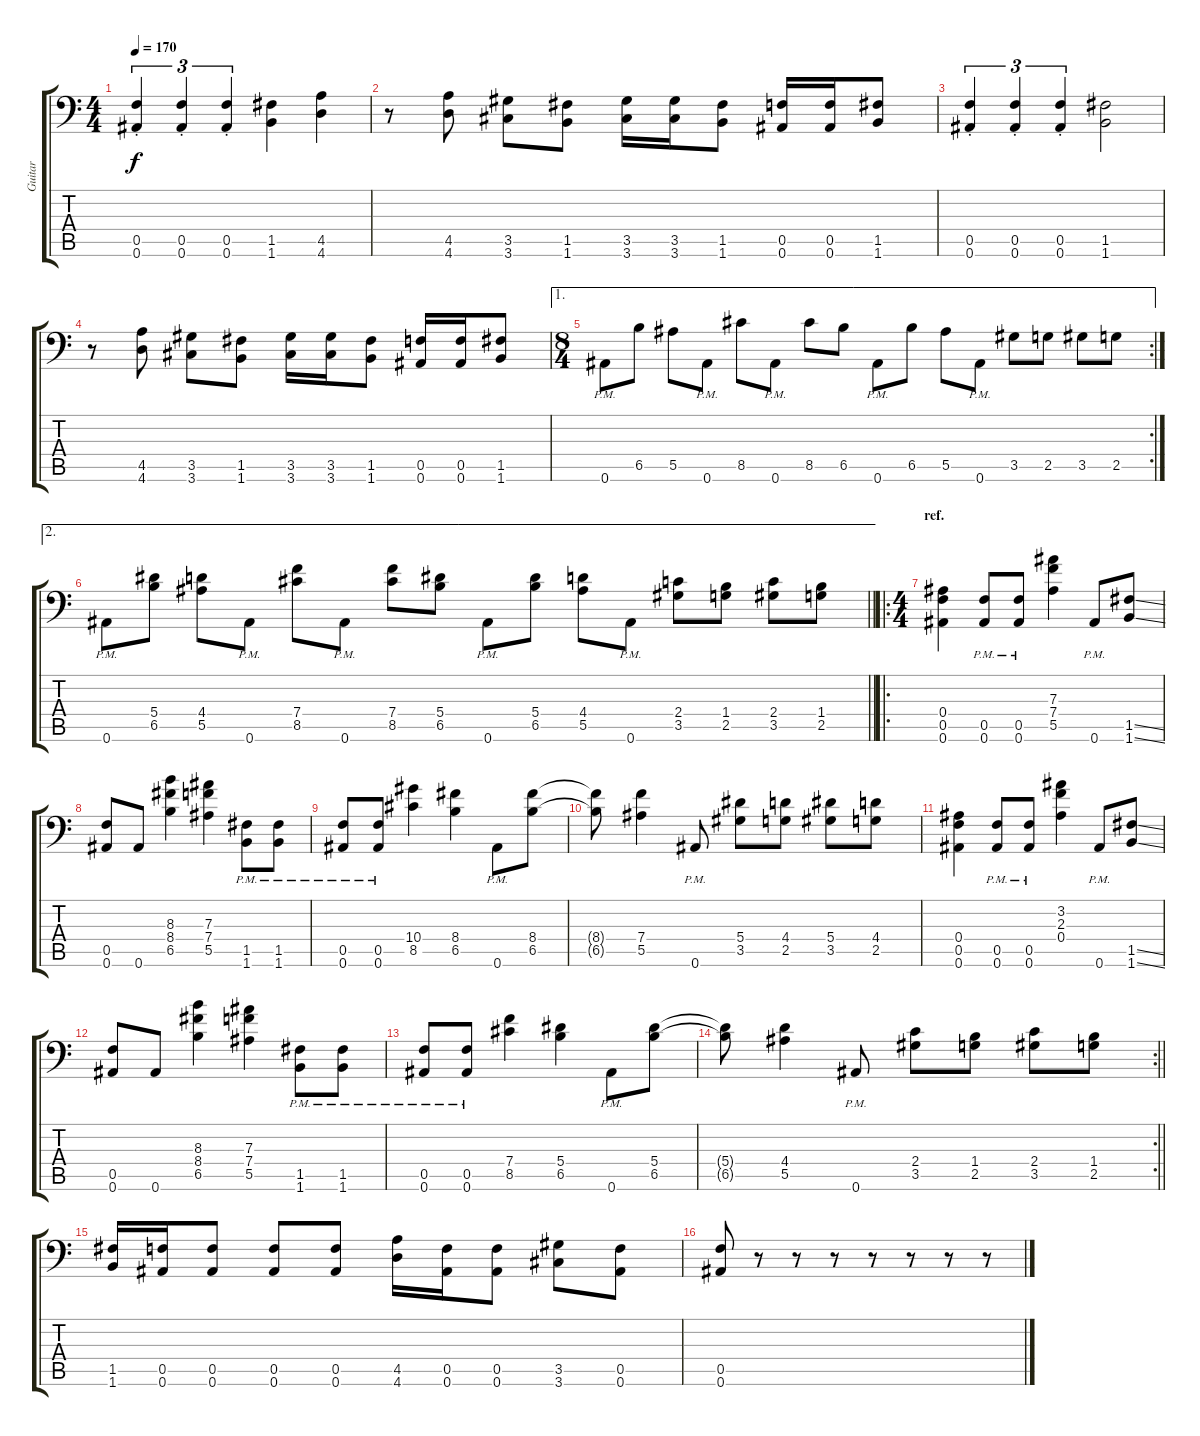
\track ("Guitar" "Guitar") {instrument distortionguitar}
\staff {score tabs}
\tuning (C4 G3 Eb3 Bb2 F2 Bb1) {hide}
\ts (4 4)
\tempo 170
\clef f4
\ks c
(0.5{st} 0.6{st}).4{tu (3 2) dy f} (0.5{st} 0.6{st}).4{tu (3 2)} (0.5{st} 0.6{st}).4{tu (3 2)} (1.5 1.6).4 (4.5 4.6).4 |
r.8 (4.5 4.6).8 (3.5 3.6).8 (1.5 1.6).8 (3.5 3.6).16 (3.5 3.6).16 (1.5 1.6).8 (0.5 0.6).16 (0.5 0.6).16 (1.5 1.6).8 |
(0.5{st} 0.6{st}).4{tu (3 2)} (0.5{st} 0.6{st}).4{tu (3 2)} (0.5{st} 0.6{st}).4{tu (3 2)} (1.5 1.6).2 |
r.8 (4.5 4.6).8 (3.5 3.6).8 (1.5 1.6).8 (3.5 3.6).16 (3.5 3.6).16 (1.5 1.6).8 (0.5 0.6).16 (0.5 0.6).16 (1.5 1.6).8 |
\ae 1
\rc 2
\ts (8 4)
0.6{pm}.8 6.5.8 5.5.8 0.6{pm}.8 8.5.8 0.6{pm}.8 8.5.8 6.5.8 0.6{pm}.8 6.5.8 5.5.8 0.6{pm}.8 3.5.8 2.5.8 3.5.8 2.5.8 |
\ae 2
\barLineRight lightlight
0.6{pm}.8 (5.4 6.5).8 (4.4 5.5).8 0.6{pm}.8 (7.4 8.5).8 0.6{pm}.8 (7.4 8.5).8 (5.4 6.5).8 0.6{pm}.8 (5.4 6.5).8 (4.4 5.5).8 0.6{pm}.8 (2.4 3.5).8 (1.4 2.5).8 (2.4 3.5).8 (1.4 2.5).8 |
\ro
\ts (4 4)
\section ("" "ref.")
(0.4 0.5 0.6).4 (0.5{pm} 0.6{pm}).8 (0.5{pm} 0.6{pm}).8 (7.3 7.4 5.5).4 0.6{pm}.8 (1.5{ss} 1.6{ss}).8 |
(0.5 0.6).8 0.6.8 (8.3 8.4 6.5).4 (7.3 7.4 5.5).4 (1.5{pm} 1.6{pm}).8 (1.5{pm} 1.6{pm}).8 |
(0.5{pm} 0.6{pm}).8 (0.5{pm} 0.6{pm}).8 (10.4 8.5).4 (8.4 6.5).4 0.6{pm}.8 (8.4 6.5).8 |
(8.4{t} 6.5{t}).8 (7.4 5.5).4 0.6{pm}.8 (5.4 3.5).8 (4.4 2.5).8 (5.4 3.5).8 (4.4 2.5).8 |
(0.4 0.5 0.6).4 (0.5{pm} 0.6{pm}).8 (0.5{pm} 0.6{pm}).8 (3.2 2.3 0.4).4 0.6{pm}.8 (1.5{ss} 1.6{ss}).8 |
(0.5 0.6).8 0.6.8 (8.3 8.4 6.5).4 (7.3 7.4 5.5).4 (1.5{pm} 1.6{pm}).8 (1.5{pm} 1.6{pm}).8 |
(0.5{pm} 0.6{pm}).8 (0.5{pm} 0.6{pm}).8 (7.4 8.5).4 (5.4 6.5).4 0.6{pm}.8 (5.4 6.5).8 |
\rc 2
\barLineRight lightlight
(5.4{t} 6.5{t}).8 (4.4 5.5).4 0.6{pm}.8 (2.4 3.5).8 (1.4 2.5).8 (2.4 3.5).8 (1.4 2.5).8 |
(1.5 1.6).16 (0.5 0.6).16 (0.5 0.6).8 (0.5 0.6).8 (0.5 0.6).8 (4.5 4.6).16 (0.5 0.6).16 (0.5 0.6).8 (3.5 3.6).8 (0.5 0.6).8 |
(0.5 0.6).8 r.8 r.8 r.8 r.8 r.8 r.8 r.8
